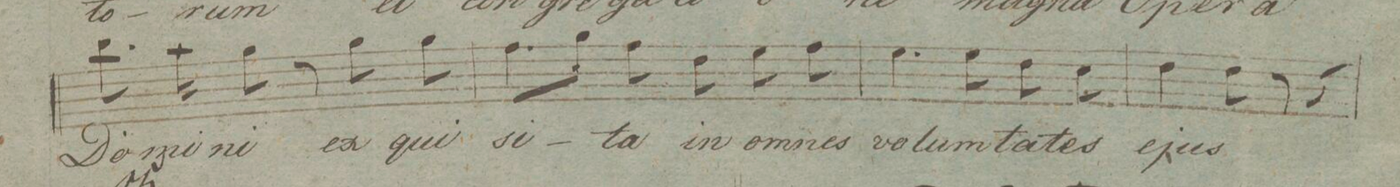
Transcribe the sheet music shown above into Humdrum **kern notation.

**kern	**text	**dynam
*I"Canto.	*	*
*clefC1	*	*
*k[f#]	*	*
*M3/4	*	*
8.gg\	Do-	.
16ff#\	-mi-	.
8ee\	-ni	.
8r	.	.
8ee\	ex-	.
8ee\	-qui-	.
=13	=13	=13
8.dd\L	-si-	.
16ee\Jk	.	.
8dd\	-ta	.
8b\	in-	.
8cc\	-om-	.
8dd\	-nes	.
=14	=14	=14
4.cc\	vo-	.
8cc\	-lum-	.
8b\	-ta-	.
8a\	-tes	.
=15	=15	=15
4b\	e-	.
8b\	-jus	.
8r	.	.
4r	.	.
=16	=16	=16
*-	*-	*-
